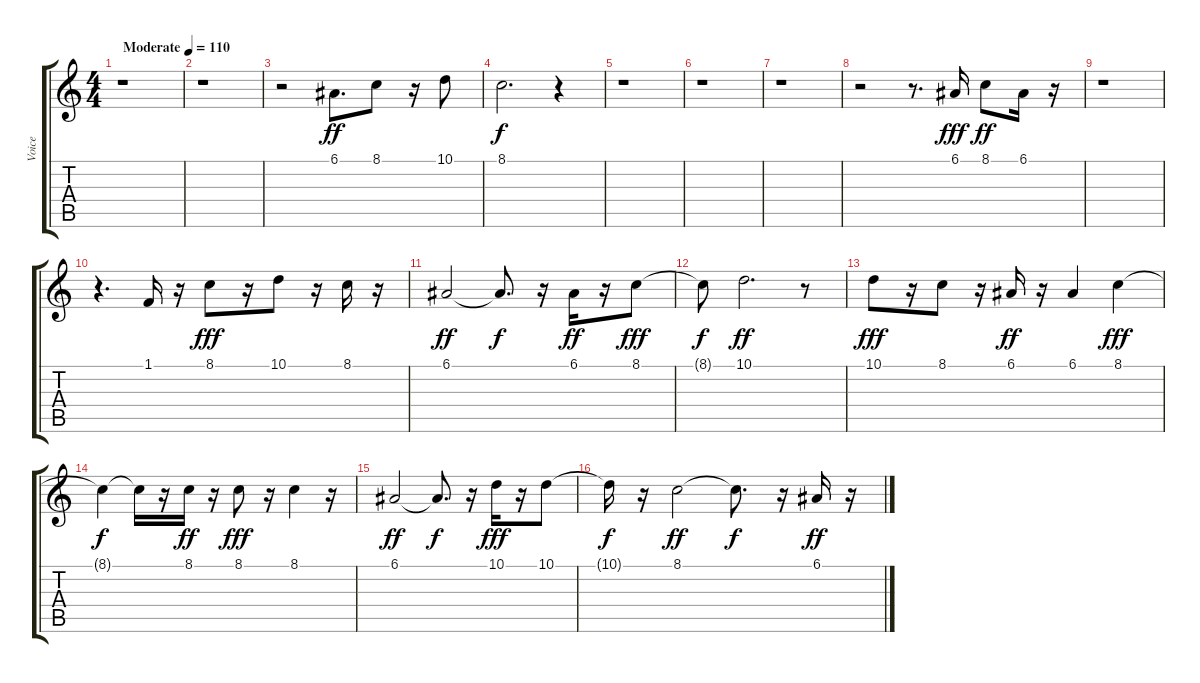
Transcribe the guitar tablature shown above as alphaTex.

\track ("Voice" "Voice") {instrument panflute}
\staff {score tabs}
\tuning (E4 B3 G3 D3 A2 E2) {hide}
\ts (4 4)
\tempo (110 "Moderate")
\clef g2
\ks c
r.1{dy ff instrument panflute} |
r.1 |
r.2 6.1.8{d} 8.1.8 r.16 10.1.8 |
8.1.2{d dy f} r.4 |
r.1 |
r.1 |
r.1 |
r.2 r.8{d} 6.1.16{dy fff} 8.1.8{dy ff} 6.1.16 r.16 |
r.1 |
r.4{d} 1.1.16 r.16 8.1.8{dy fff} r.16 10.1.8 r.16 8.1.16 r.16 |
6.1.2{dy ff} 6.1{t}.8{d dy f} r.16 6.1.16{dy ff} r.16 8.1.8{dy fff} |
8.1{t}.8{dy f} 10.1.2{d dy ff} r.8 |
10.1.8{dy fff} r.16 8.1.8 r.16 6.1.16{dy ff} r.16 6.1.4 8.1.4{dy fff} |
8.1{t}.4{dy f} 8.1{t}.16 r.16 8.1.16{dy ff} r.16 8.1.8{dy fff} r.16 8.1.4 r.16 |
6.1.2{dy ff} 6.1{t}.8{d dy f} r.16 10.1.16{dy fff} r.16 10.1.8 |
10.1{t}.16{dy f} r.16 8.1.2{dy ff} 8.1{t}.8{d dy f} r.16 6.1.16{dy ff} r.16
